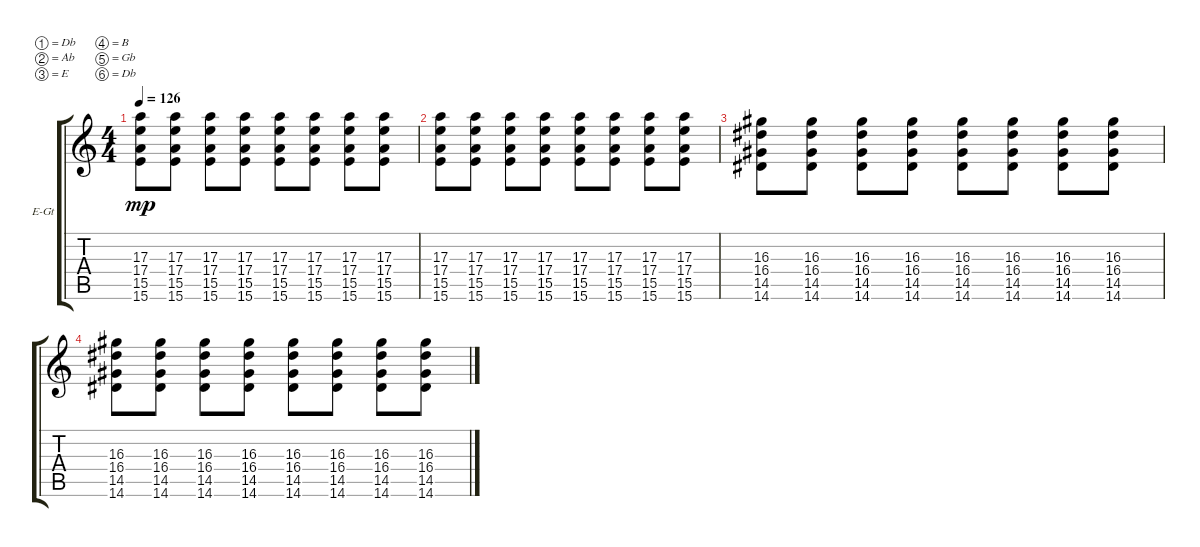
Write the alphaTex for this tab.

\defaultSystemsLayout 4
\bracketExtendMode groupsimilarinstruments
\firstSystemTrackNameOrientation horizontal
\otherSystemsTrackNameOrientation horizontal
\track ("Guitar I" "E-Gt") {instrument overdrivenguitar}
\staff {score tabs}
\tuning (Db4 Ab3 E3 B2 Gb2 Db2)
\ts (4 4)
\tempo 126
\clef g2
\ks c
(15.5 15.6 17.3 17.4).8{dy mp} (15.5 15.6 17.3 17.4).8 (15.5 15.6 17.3 17.4).8 (15.5 15.6 17.3 17.4).8 (15.5 15.6 17.3 17.4).8 (15.5 15.6 17.3 17.4).8 (15.5 15.6 17.3 17.4).8 (15.5 15.6 17.3 17.4).8 |
(15.5 15.6 17.3 17.4).8 (15.5 15.6 17.3 17.4).8 (15.5 15.6 17.3 17.4).8 (15.5 15.6 17.3 17.4).8 (15.5 15.6 17.3 17.4).8 (15.5 15.6 17.3 17.4).8 (15.5 15.6 17.3 17.4).8 (15.5 15.6 17.3 17.4).8 |
(14.5 14.6 16.4 16.3).8 (14.5 14.6 16.4 16.3).8 (14.5 14.6 16.4 16.3).8 (14.5 14.6 16.4 16.3).8 (14.5 14.6 16.4 16.3).8 (14.5 14.6 16.4 16.3).8 (14.5 14.6 16.4 16.3).8 (14.5 14.6 16.4 16.3).8 |
(14.5 14.6 16.4 16.3).8 (14.5 14.6 16.4 16.3).8 (14.5 14.6 16.4 16.3).8 (14.5 14.6 16.4 16.3).8 (14.5 14.6 16.4 16.3).8 (14.5 14.6 16.4 16.3).8 (14.5 14.6 16.4 16.3).8 (14.5 14.6 16.4 16.3).8
